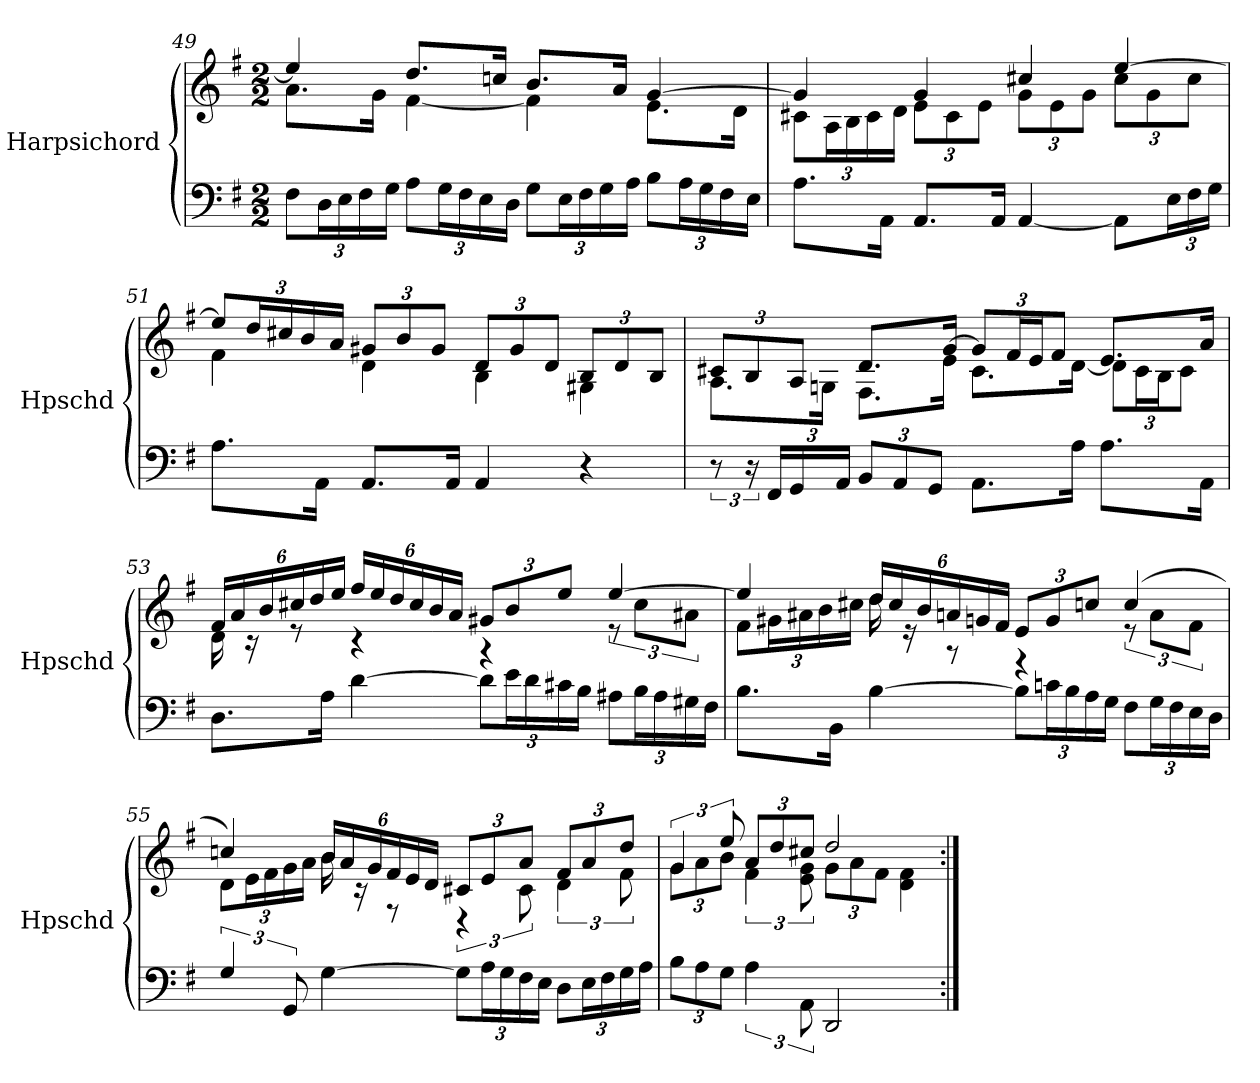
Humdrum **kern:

**kern	**kern
*part1	*part1
*staff2	*staff1
*I"Harpsichord	*
*I'Hpschd	*
*clefF4	*clefG2
*k[f#]	*k[f#]
*M2/2	*M2/2
=49	=49
*	*^
12F#\L	4ee/]	8.a\L
24D\L	.	.
24E\	.	.
24F#\	.	.
.	.	16g\Jk
24G\JJ	.	.
12A\L	8.dd/L	[4f#\
24G\L	.	.
24F#\	.	.
24E\	.	.
.	16ccn/Jk	.
24D\JJ	.	.
12G\L	8.b/L	4f#\]
24E\L	.	.
24F#\	.	.
24G\	.	.
.	16a/Jk	.
24A\JJ	.	.
12B\L	[4g/	8.e\L
24A\L	.	.
24G\	.	.
24F#\	.	.
.	.	16d\Jk
24E\JJ	.	.
=50	=50	=50
8.A\L	4g/]	12c#X\L
.	.	24A\L
.	.	24B\
.	.	24c#\
16AA\Jk	.	.
.	.	24d\JJ
8.AA/L	4g/	12e\L
.	.	12c#\
.	.	12e\J
16AA/Jk	.	.
[4AA/	4cc#X/	12g\L
.	.	12e\
.	.	12g\J
8AA\L]	[4ee/	12cc#\L
.	.	12g\
24E\L	.	.
24F#\	.	12cc#\J
24G\JJ	.	.
=51	=51	=51
8.A\L	12ee/L]	4f#\
.	24dd/L	.
.	24cc#X/	.
.	24b/	.
16AA\Jk	.	.
.	24a/JJ	.
8.AA/L	12g#X/L	4d\
.	12b/	.
.	12g#/J	.
16AA/Jk	.	.
4AA/	12d/L	4B\
.	12g#/	.
.	12d/J	.
4r	12B/L	4G#X\
.	12d/	.
.	12B/J	.
=52	=52	=52
12r	12c#X/L	8.A\L
24r	12B/	.
24FF#/LL	.	.
24GG/	12A/J	.
.	.	16Gn\Jk
24AA/JJ	.	.
12BB/L	8.d/L	8.F#\L
12AA/	.	.
12GG/J	.	.
.	[16g/Jk	16e\Jk
8.AA\L	12g/L]	8.c#\L
.	24f#/L	.
.	24e/J	.
.	12f#/J	.
16A\Jk	.	[16d\Jk
8.A\L	8.e/L	12d\L]
.	.	24c#\L
.	.	24B\J
.	.	12c#\J
16AA\Jk	16a/Jk	.
=53	=53	=53
8.D\L	24f#/LL	16d\
.	24a/	.
.	.	16r
.	24b/	.
.	24cc#X/	8r
.	24dd/	.
16A\Jk	.	.
.	24ee/JJ	.
[4d\	24ff#/LL	4r
.	24ee/	.
.	24dd/	.
.	24cc#/	.
.	24b/	.
.	24a/JJ	.
12d\L]	12g#X/L	4r
24e\L	12b/	.
24d\	.	.
24c#X\	12ee/J	.
24B\JJ	.	.
12A#X\L	[4ee/	12r
24B\L	.	12cc#\L
24A#\	.	.
24G#X\	.	12a#X\J
24F#\JJ	.	.
=54	=54	=54
8.B\L	4ee/]	12f#\L
.	.	24g#X\L
.	.	24a#X\
.	.	24b\
16BB\Jk	.	.
.	.	24cc#X\JJ
[4B\	24dd/LL	16dd\
.	24cc#/	.
.	.	16r
.	24b/	.
.	24an/	8r
.	24gn/	.
.	24f#/JJ	.
12B\L]	12e/L	4r
24cn\L	12g/	.
24B\	.	.
24A\	12ccn/J	.
24G\JJ	.	.
12F#\L	(4cc/	12r
24G\L	.	12a\L
24F#\	.	.
24E\	.	12f#\J
24D\JJ	.	.
=55	=55	=55
6G/	4ccn/)	12d\L
.	.	24e\L
.	.	24f#\
12GG/	.	24g\
.	.	24a\JJ
[4G\	24b/LL	16b\
.	24a/	.
.	.	16r
.	24g/	.
.	24f#/	8r
.	24e/	.
.	24d/JJ	.
12G\L]	12c#X/L	6r
24A\L	12e/	.
24G\	.	.
24F#\	12a/J	12c#\
24E\JJ	.	.
12D\L	12f#/L	6d\
24E\L	12a/	.
24F#\	.	.
24G\	12dd/J	12f#\
24A\JJ	.	.
=56	=56	=56
12B\L	6g/	12g\L
12A\	.	12a\
12G\J	12ee/	12b\J
6A\	12a/L	6f#\
.	12dd/	.
12AA\	12cc#X/J	12e\ 12g\
2DD/	2dd/	12g\L
.	.	12a\
.	.	12f#\J
.	.	4d\ 4f#\
*	*v	*v
=:|!	=:|!
*-	*-
